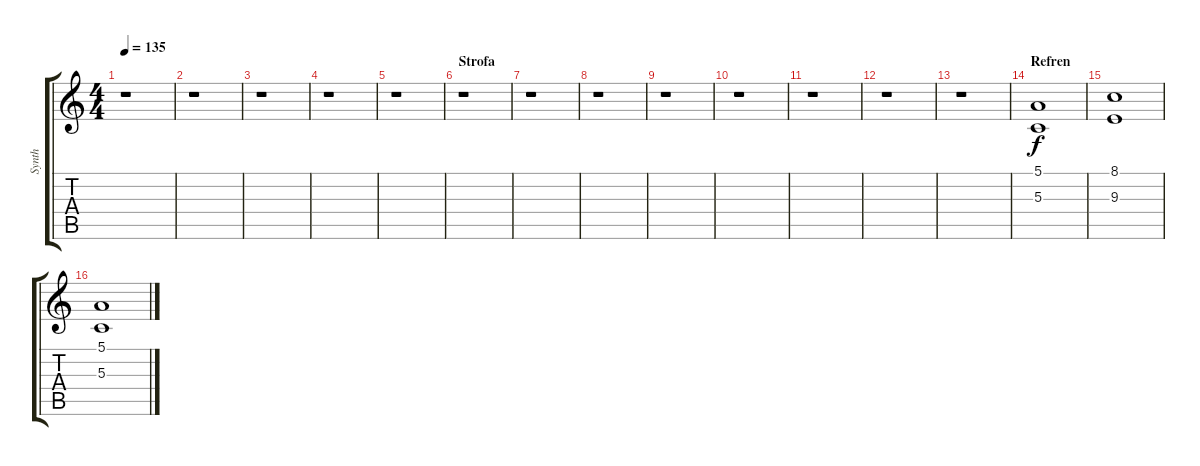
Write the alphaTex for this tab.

\track ("Synth" "Synth") {instrument stringensemble1}
\staff {score tabs}
\tuning (E4 B3 G3 D3 A2 E2) {hide}
\ts (4 4)
\tempo 135
\clef g2
\ks c
r.1{dy f} |
r.1 |
r.1 |
r.1 |
r.1 |
\section ("" "Strofa")
r.1 |
r.1 |
r.1 |
r.1 |
r.1 |
r.1 |
r.1 |
r.1 |
\section ("" "Refren")
(5.1 5.3).1 |
(8.1 9.3).1 |
(5.1 5.3).1
